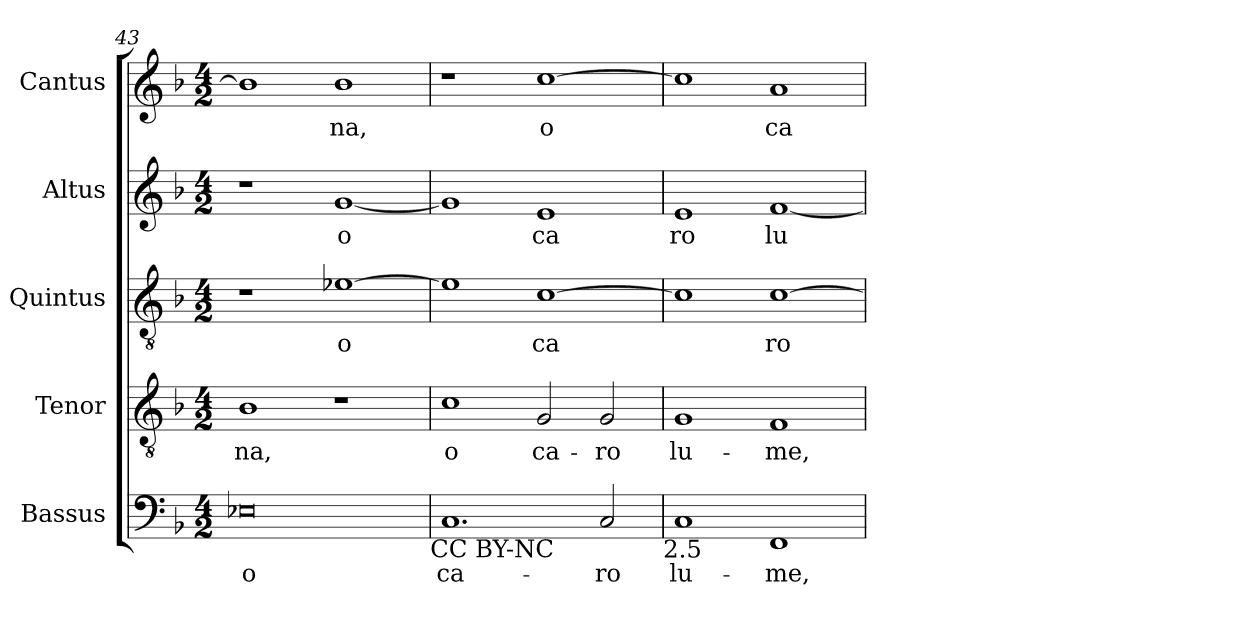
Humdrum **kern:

**kern	**text	**kern	**text	**kern	**text	**kern	**text	**kern	**text
*part5	*part5	*part4	*part4	*part3	*part3	*part2	*part2	*part1	*part1
*staff5	*staff5	*staff4	*staff4	*staff3	*staff3	*staff2	*staff2	*staff1	*staff1
*I"Bassus	*	*I"Tenor	*	*I"Quintus	*	*I"Altus	*	*I"Cantus	*
*clefF4	*	*clefGv2	*	*clefGv2	*	*clefG2	*	*clefG2	*
*k[b-]	*	*k[b-]	*	*k[b-]	*	*k[b-]	*	*k[b-]	*
*F:	*	*F:	*	*F:	*	*F:	*	*F:	*
*M4/2	*	*M4/2	*	*M4/2	*	*M4/2	*	*M4/2	*
=43	=43	=43	=43	=43	=43	=43	=43	=43	=43
!	!LO:LY:b:cj	!	!LO:LY:b:cj	!	!	!	!	!	!
0E-X	o	1B-	-na,	1r	.	1r	.	1b-]	.
!	!	!	!	!	!LO:LY:b:rj	!	!LO:LY:b:rj	!	!LO:LY:b:cj
.	.	1r	.	[>1e-X	o	[<1g	o	1b-	-na,
!LO:TX:b:t=CC BY-NC	!	!	!	!	!	!	!	!	!
=44	=44	=44	=44	=44	=44	=44	=44	=44	=44
!	!LO:LY:b:cj	!	!LO:LY:b:cj	!	!	!	!	!	!
1.C	ca-	1c	o	1e-]	.	1g]	.	1r	.
!	!	!	!LO:LY:b:cj	!	!LO:LY:b:cj	!	!LO:LY:b:cj	!	!LO:LY:b:rj
.	.	2G/	ca-	[>1c	ca	1e	ca	[>1cc	o
!	!LO:LY:b:cj	!	!LO:LY:b:cj	!	!	!	!	!	!
2C/	-ro	2G/	-ro	.	.	.	.	.	.
!LO:TX:b:t=2.5	!	!	!	!	!	!	!	!	!
=45	=45	=45	=45	=45	=45	=45	=45	=45	=45
!	!LO:LY:b:cj	!	!LO:LY:b:cj	!	!	!	!LO:LY:b:cj	!	!
1C	lu-	1G	lu-	1c]	.	1e	ro	1cc]	.
!	!LO:LY:b:cj	!	!LO:LY:b:cj	!	!LO:LY:b:cj	!	!LO:LY:b:cj	!	!LO:LY:b:cj
1FF	-me,	1F	-me,	[<1c	ro	[>1f	lu	1a	ca-
=	=	=	=	=	=	=	=	=	=
*-	*-	*-	*-	*-	*-	*-	*-	*-	*-
